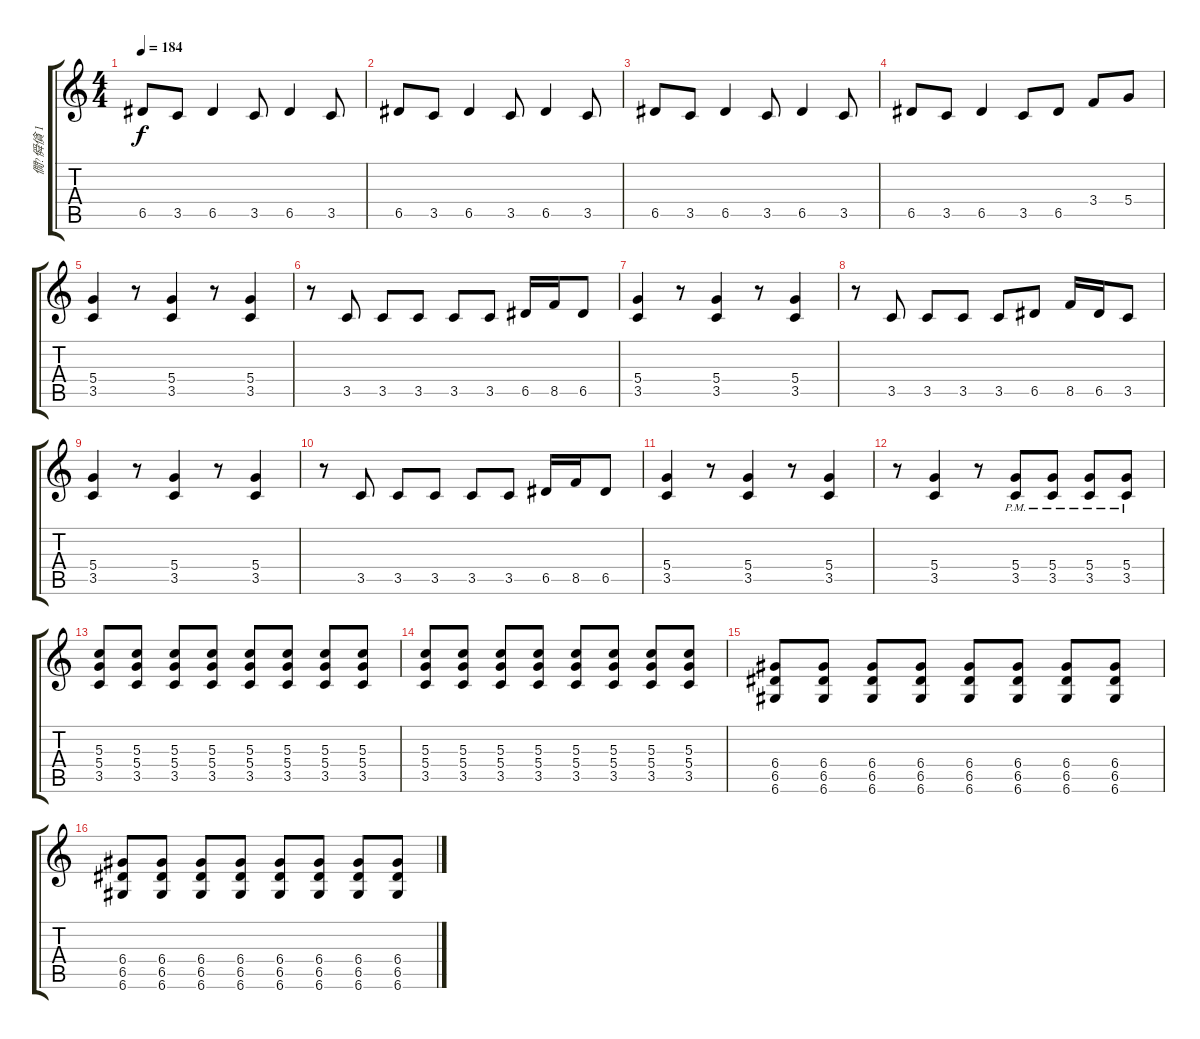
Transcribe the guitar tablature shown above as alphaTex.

\track ("僩?僢僋 1" "僩?僢僋 1") {instrument distortionguitar}
\staff {score tabs}
\tuning (E4 B3 G3 D3 A2 D2) {hide}
\ts (4 4)
\tempo 184
\clef g2
\ks c
6.5.8{dy f} 3.5.8 6.5.4 3.5.8 6.5.4 3.5.8 |
6.5.8 3.5.8 6.5.4 3.5.8 6.5.4 3.5.8 |
6.5.8 3.5.8 6.5.4 3.5.8 6.5.4 3.5.8 |
6.5.8 3.5.8 6.5.4 3.5.8 6.5.8 3.4.8 5.4.8 |
(5.4 3.5).4 r.8 (5.4 3.5).4 r.8 (5.4 3.5).4 |
r.8 3.5.8 3.5.8 3.5.8 3.5.8 3.5.8 6.5.16 8.5.16 6.5.8 |
(5.4 3.5).4 r.8 (5.4 3.5).4 r.8 (5.4 3.5).4 |
r.8 3.5.8 3.5.8 3.5.8 3.5.8 6.5.8 8.5.16 6.5.16 3.5.8 |
(5.4 3.5).4 r.8 (5.4 3.5).4 r.8 (5.4 3.5).4 |
r.8 3.5.8 3.5.8 3.5.8 3.5.8 3.5.8 6.5.16 8.5.16 6.5.8 |
(5.4 3.5).4 r.8 (5.4 3.5).4 r.8 (5.4 3.5).4 |
r.8 (5.4 3.5).4 r.8 (5.4{pm} 3.5{pm}).8 (5.4{pm} 3.5{pm}).8 (5.4{pm} 3.5{pm}).8 (5.4{pm} 3.5{pm}).8 |
(5.3 5.4 3.5).8 (5.3 5.4 3.5).8 (5.3 5.4 3.5).8 (5.3 5.4 3.5).8 (5.3 5.4 3.5).8 (5.3 5.4 3.5).8 (5.3 5.4 3.5).8 (5.3 5.4 3.5).8 |
(5.3 5.4 3.5).8 (5.3 5.4 3.5).8 (5.3 5.4 3.5).8 (5.3 5.4 3.5).8 (5.3 5.4 3.5).8 (5.3 5.4 3.5).8 (5.3 5.4 3.5).8 (5.3 5.4 3.5).8 |
(6.4 6.5 6.6).8 (6.4 6.5 6.6).8 (6.4 6.5 6.6).8 (6.4 6.5 6.6).8 (6.4 6.5 6.6).8 (6.4 6.5 6.6).8 (6.4 6.5 6.6).8 (6.4 6.5 6.6).8 |
(6.4 6.5 6.6).8 (6.4 6.5 6.6).8 (6.4 6.5 6.6).8 (6.4 6.5 6.6).8 (6.4 6.5 6.6).8 (6.4 6.5 6.6).8 (6.4 6.5 6.6).8 (6.4 6.5 6.6).8
